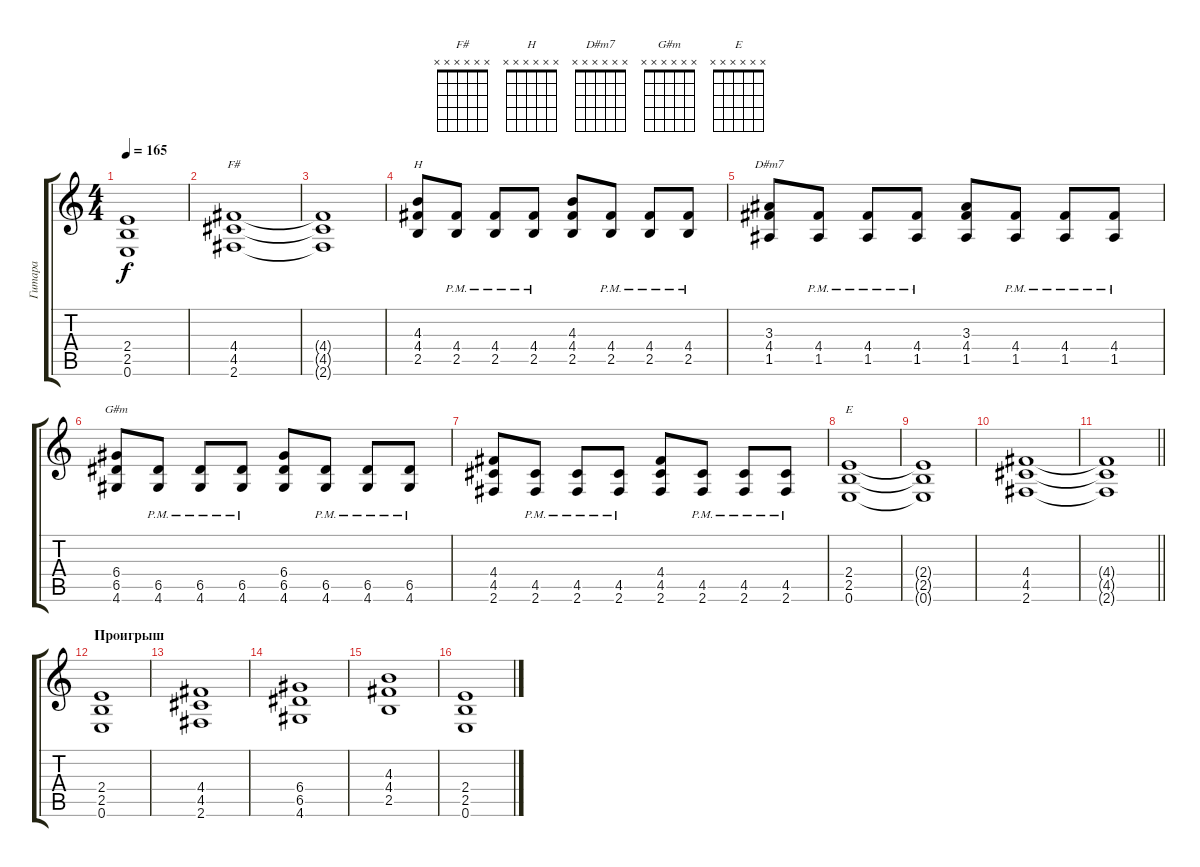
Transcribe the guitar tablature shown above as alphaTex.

\track ("Гитара" "Гитара") {instrument distortionguitar}
\staff {score tabs}
\tuning (E4 B3 G3 D3 A2 E2) {hide}
\chord ("F#" x x x x x x)
\chord ("H" x x x x x x)
\chord ("D#m7" x x x x x x)
\chord ("G#m" x x x x x x)
\chord ("E" x x x x x x)
\ts (4 4)
\tempo 165
\clef g2
\ks c
(2.4{t} 2.5{t} 0.6{t}).1{dy f} |
(4.4 4.5 2.6).1{ch "F#"} |
(4.4{t} 4.5{t} 2.6{t}).1 |
(4.3 4.4 2.5).8{ch "H"} (4.4{pm} 2.5{pm}).8 (4.4{pm} 2.5{pm}).8 (4.4{pm} 2.5{pm}).8 (4.3 4.4 2.5).8 (4.4{pm} 2.5{pm}).8 (4.4{pm} 2.5{pm}).8 (4.4{pm} 2.5{pm}).8 |
(3.3 4.4 1.5).8{ch "D#m7"} (4.4{pm} 1.5{pm}).8 (4.4{pm} 1.5{pm}).8 (4.4{pm} 1.5{pm}).8 (3.3 4.4 1.5).8 (4.4{pm} 1.5{pm}).8 (4.4{pm} 1.5{pm}).8 (4.4{pm} 1.5{pm}).8 |
(6.4 6.5 4.6).8{ch "G#m"} (6.5{pm} 4.6{pm}).8 (6.5{pm} 4.6{pm}).8 (6.5{pm} 4.6{pm}).8 (6.4 6.5 4.6).8 (6.5{pm} 4.6{pm}).8 (6.5{pm} 4.6{pm}).8 (6.5{pm} 4.6{pm}).8 |
(4.4 4.5 2.6).8 (4.5{pm} 2.6{pm}).8 (4.5{pm} 2.6{pm}).8 (4.5{pm} 2.6{pm}).8 (4.4 4.5 2.6).8 (4.5{pm} 2.6{pm}).8 (4.5{pm} 2.6{pm}).8 (4.5{pm} 2.6{pm}).8 |
(2.4 2.5 0.6).1{ch "E"} |
(2.4{t} 2.5{t} 0.6{t}).1 |
(4.4 4.5 2.6).1 |
\barLineRight lightlight
(4.4{t} 4.5{t} 2.6{t}).1 |
\section ("" "Проигрыш")
(2.4 2.5 0.6).1 |
(4.4 4.5 2.6).1 |
(6.4 6.5 4.6).1 |
(4.3 4.4 2.5).1 |
(2.4 2.5 0.6).1
